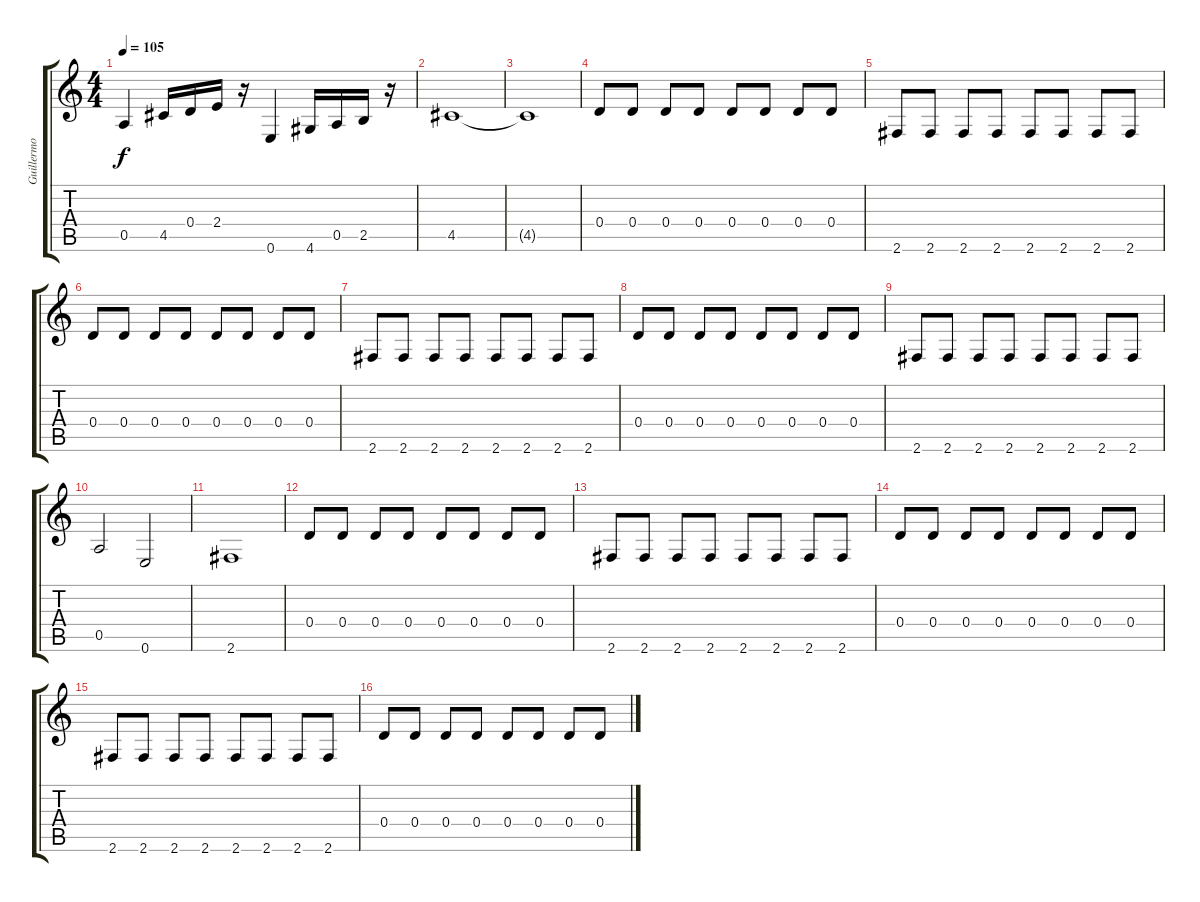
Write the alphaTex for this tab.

\track ("Guillermo Sanchez" "Guillermo ") {instrument electricbassfinger}
\staff {score tabs}
\tuning (E4 B3 G3 D3 A2 E2) {hide}
\ts (4 4)
\tempo 105
\clef g2
\ks c
0.5.4{dy f} 4.5.16 0.4.16 2.4.16 r.16 0.6.4 4.6.16 0.5.16 2.5.16 r.16 |
4.5.1 |
4.5{t}.1 |
0.4.8 0.4.8 0.4.8 0.4.8 0.4.8 0.4.8 0.4.8 0.4.8 |
2.6.8 2.6.8 2.6.8 2.6.8 2.6.8 2.6.8 2.6.8 2.6.8 |
0.4.8 0.4.8 0.4.8 0.4.8 0.4.8 0.4.8 0.4.8 0.4.8 |
2.6.8 2.6.8 2.6.8 2.6.8 2.6.8 2.6.8 2.6.8 2.6.8 |
0.4.8 0.4.8 0.4.8 0.4.8 0.4.8 0.4.8 0.4.8 0.4.8 |
2.6.8 2.6.8 2.6.8 2.6.8 2.6.8 2.6.8 2.6.8 2.6.8 |
0.5.2 0.6.2 |
2.6.1 |
0.4.8 0.4.8 0.4.8 0.4.8 0.4.8 0.4.8 0.4.8 0.4.8 |
2.6.8 2.6.8 2.6.8 2.6.8 2.6.8 2.6.8 2.6.8 2.6.8 |
0.4.8 0.4.8 0.4.8 0.4.8 0.4.8 0.4.8 0.4.8 0.4.8 |
2.6.8 2.6.8 2.6.8 2.6.8 2.6.8 2.6.8 2.6.8 2.6.8 |
0.4.8 0.4.8 0.4.8 0.4.8 0.4.8 0.4.8 0.4.8 0.4.8
